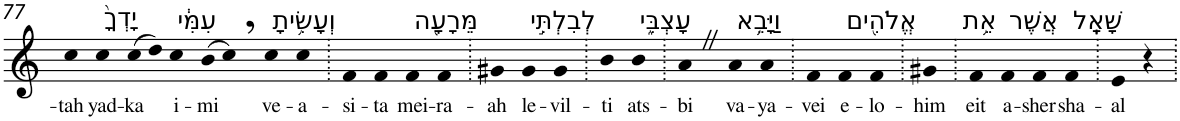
**kern	**text
*part1	*part1
*staff1	*staff1
*I"Piano	*
*I'Pno	*
!!LO:PB:g=z
*clefG2	*
*k[]	*
=77	=77
!	!LO:LY:b
4cc	-tah
!LO:TX:a:t=יָדְךָ֙	!
!	!LO:LY:b
4cc	yad-
!	!LO:LY:b
(>8cc	-ka
8dd)	.
!LO:TX:a:t=עִמִּ֔י	!
!	!LO:LY:b
4cc	i-
!	!LO:LY:b
(>8b	-mi
8cc,)	.
!LO:TX:a:t=וְעָשִׂ֥יתָ	!
!	!LO:LY:b
4cc	ve-
!	!LO:LY:b
4cc	-a-
=78.	=78.
!	!LO:LY:b
4f	-si-
!	!LO:LY:b
4f	-ta
!LO:TX:a:t=מֵּרָעָ֖ה	!
!	!LO:LY:b
4f	mei-
!	!LO:LY:b
4f	-ra-
=79.	=79.
!	!LO:LY:b
4g#X	-ah
!LO:TX:a:t=לְבִלְתִּ֣י	!
!	!LO:LY:b
4g#	le-
!	!LO:LY:b
4g#	-vil-
=80.	=80.
!	!LO:LY:b
4b	-ti
!LO:TX:a:t=עָצְבִּ֑י	!
!	!LO:LY:b
4b	ats-
=81.	=81.
!	!LO:LY:b
4aZ	-bi
!LO:TX:a:t=וַיָּבֵ֥א	!
!	!LO:LY:b
4a	va-
!	!LO:LY:b
4a	-ya-
=82.	=82.
!	!LO:LY:b
4f	-vei
!LO:TX:a:t=אֱלֹהִ֖ים	!
!	!LO:LY:b
4f	e-
!	!LO:LY:b
4f	-lo-
=83.	=83.
!	!LO:LY:b
4g#X	-him
=84.	=84.
!LO:TX:a:t=אֵ֥ת	!
!	!LO:LY:b
4f	eit
!LO:TX:a:t=אֲשֶׁר	!
!	!LO:LY:b
4f	a-
!	!LO:LY:b
4f	-sher
!LO:TX:a:t=שָׁאָֽל	!
!	!LO:LY:b
4f	sha-
=85.	=85.
!	!LO:LY:b
4e	-al
4r	.
=.	=.
*-	*-
